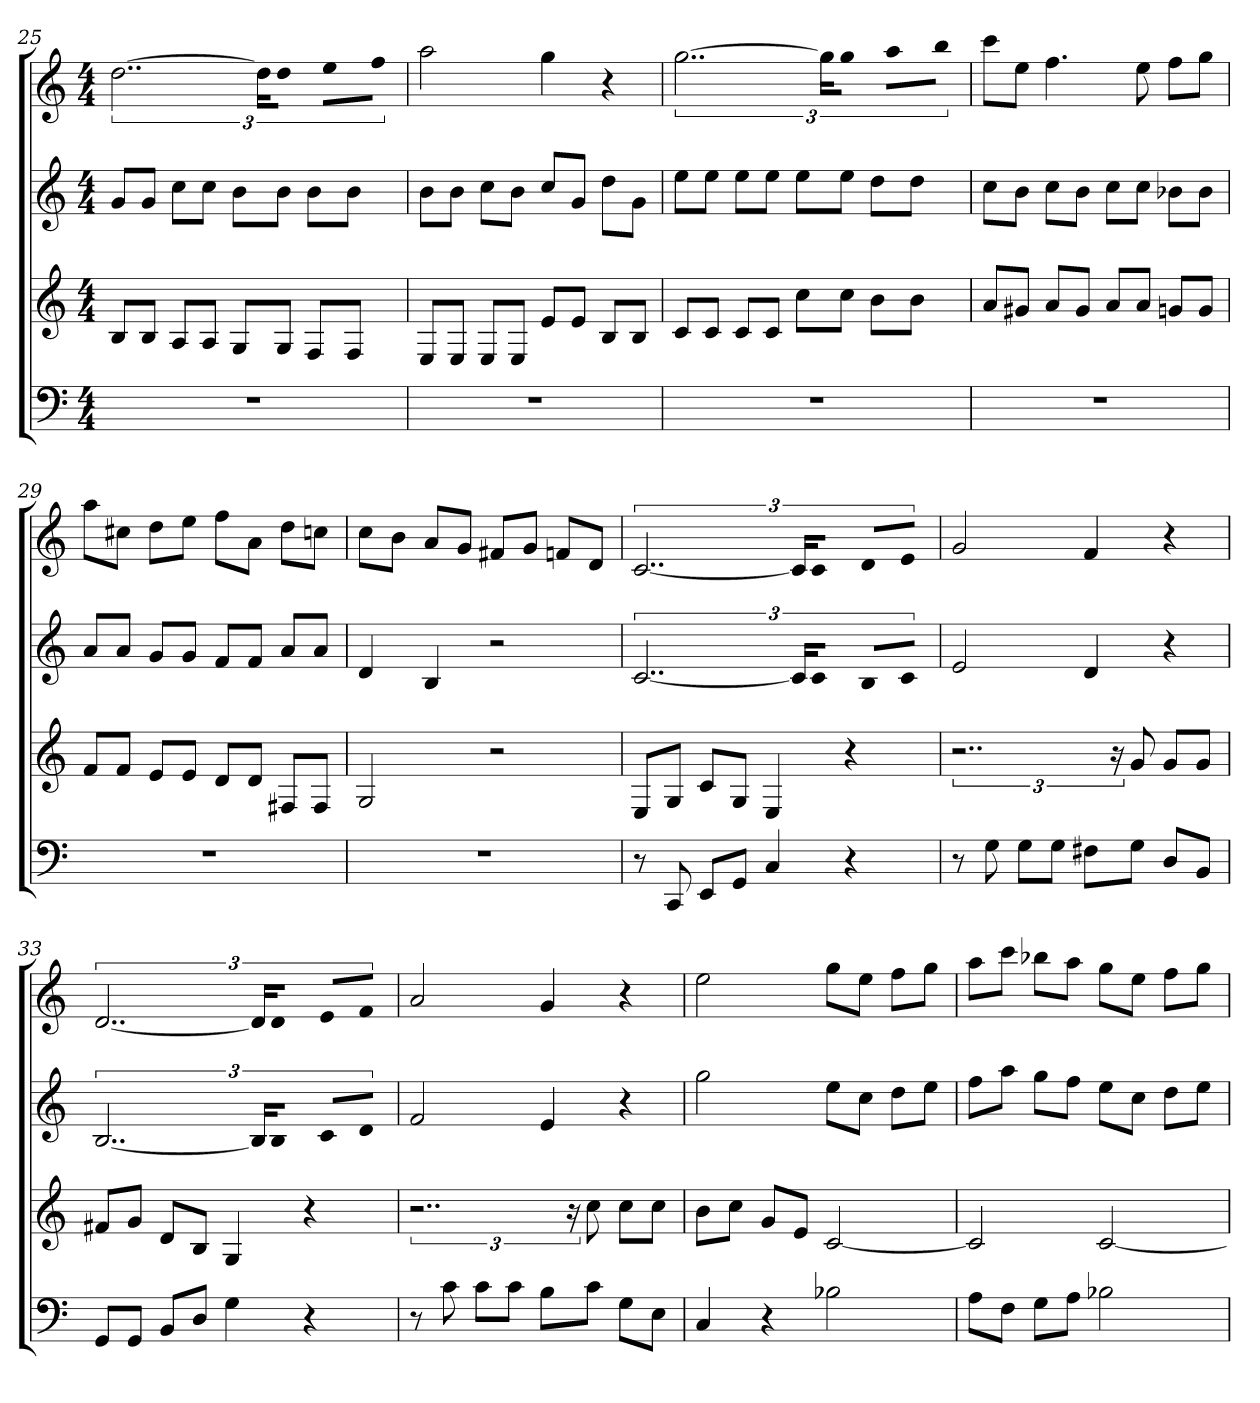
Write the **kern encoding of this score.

**kern	**kern	**kern	**kern
*part4	*part3	*part2	*part1
*staff4	*staff3	*staff2	*staff1
*k[]	*k[]	*k[]	*k[]
*C:	*C:	*C:	*C:
*M4/4	*M4/4	*M4/4	*M4/4
=25	=25	=25	=25
1r	8BL	8gL	[3..dd
.	8BJ	8gJ	.
.	8AL	8ccL	.
.	8AJ	8ccJ	.
.	8GL	8bL	.
.	.	.	24ddKL]
.	8GJ	8bJ	8ddJ
.	8FL	8bL	8eeL
.	8FJ	8bJ	8ffJ
=26	=26	=26	=26
1r	8EL	8bL	2aa
.	8EJ	8bJ	.
.	8EL	8ccL	.
.	8EJ	8bJ	.
.	8eL	8ccL	4gg
.	8eJ	8gJ	.
.	8BL	8ddL	4r
.	8BJ	8gJ	.
=27	=27	=27	=27
1r	8cL	8eeL	[3..gg
.	8cJ	8eeJ	.
.	8cL	8eeL	.
.	8cJ	8eeJ	.
.	8ccL	8eeL	.
.	.	.	24ggKL]
.	8ccJ	8eeJ	8ggJ
.	8bL	8ddL	8aaL
.	8bJ	8ddJ	8bbJ
=28	=28	=28	=28
1r	8aL	8ccL	8cccL
.	8g#XJ	8bJ	8eeJ
.	8aL	8ccL	4.ff
.	8g#J	8bJ	.
.	8aL	8ccL	.
.	8aJ	8ccJ	8ee
.	8gnL	8b-XL	8ffL
.	8gJ	8b-J	8ggJ
=29	=29	=29	=29
1r	8fL	8aL	8aaL
.	8fJ	8aJ	8cc#XJ
.	8eL	8gL	8ddL
.	8eJ	8gJ	8eeJ
.	8dL	8fL	8ffL
.	8dJ	8fJ	8aJ
.	8F#XL	8aL	8ddL
.	8F#J	8aJ	8ccnJ
=30	=30	=30	=30
1r	2G	4d	8ccL
.	.	.	8bJ
.	.	4B	8aL
.	.	.	8gJ
.	2r	2r	8f#XL
.	.	.	8gJ
.	.	.	8fnL
.	.	.	8dJ
=31	=31	=31	=31
8r	8EL	[3..c	[3..c
8CC	8GJ	.	.
8EEL	8cL	.	.
8GGJ	8GJ	.	.
4C	4E	.	.
.	.	24cKL]	24cKL]
.	.	8cJ	8cJ
4r	4r	8BL	8dL
.	.	8cJ	8eJ
=32	=32	=32	=32
8r	3..r	2e	2g
8G	.	.	.
8GL	.	.	.
8GJ	.	.	.
8F#XL	.	4d	4f
.	24r	.	.
8GJ	8g	.	.
8DL	8gL	4r	4r
8BBJ	8gJ	.	.
=33	=33	=33	=33
8GGL	8f#XL	[3..B	[3..d
8GGJ	8gJ	.	.
8BBL	8dL	.	.
8DJ	8BJ	.	.
4G	4G	.	.
.	.	24BKL]	24dKL]
.	.	8BJ	8dJ
4r	4r	8cL	8eL
.	.	8dJ	8fJ
=34	=34	=34	=34
8r	3..r	2f	2a
8c	.	.	.
8cL	.	.	.
8cJ	.	.	.
8BL	.	4e	4g
.	24r	.	.
8cJ	8cc	.	.
8GL	8ccL	4r	4r
8EJ	8ccJ	.	.
=35	=35	=35	=35
4C	8bL	2gg	2ee
.	8ccJ	.	.
4r	8gL	.	.
.	8eJ	.	.
2B-X	[2c	8eeL	8ggL
.	.	8ccJ	8eeJ
.	.	8ddL	8ffL
.	.	8eeJ	8ggJ
=36	=36	=36	=36
8AL	2c]	8ffL	8aaL
8FJ	.	8aaJ	8cccJ
8GL	.	8ggL	8bb-XL
8AJ	.	8ffJ	8aaJ
2B-X	[2c	8eeL	8ggL
.	.	8ccJ	8eeJ
.	.	8ddL	8ffL
.	.	8eeJ	8ggJ
=	=	=	=
*-	*-	*-	*-
